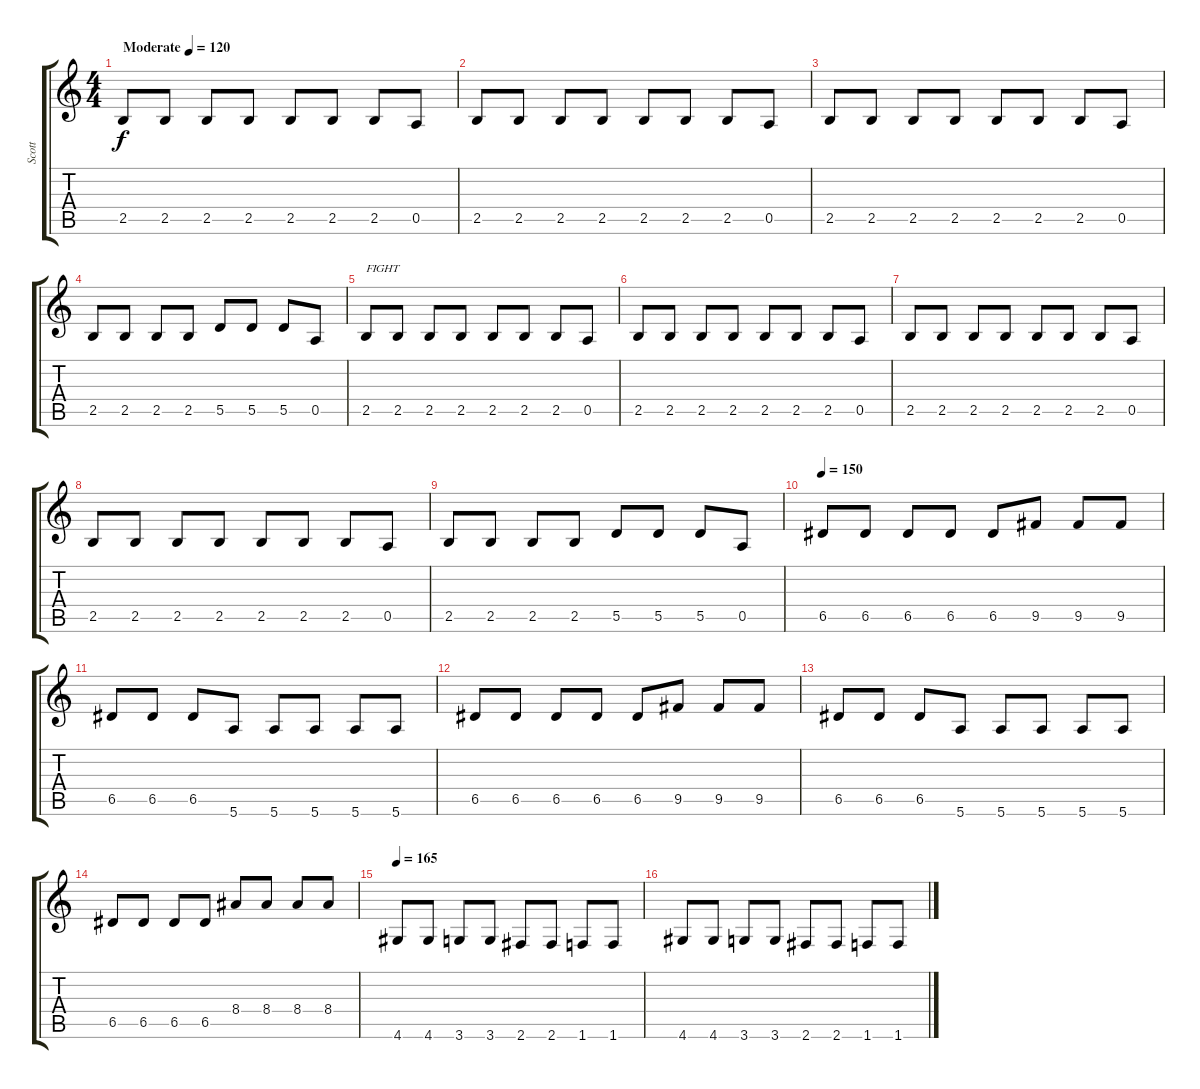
\track ("Scott" "Scott") {instrument electricbassfinger}
\staff {score tabs}
\tuning (E4 B3 G3 D3 A2 E2) {hide}
\ts (4 4)
\tempo (120 "Moderate")
\clef g2
\ks c
2.5.8{dy f instrument electricbassfinger} 2.5.8 2.5.8 2.5.8 2.5.8 2.5.8 2.5.8 0.5.8 |
2.5.8 2.5.8 2.5.8 2.5.8 2.5.8 2.5.8 2.5.8 0.5.8 |
2.5.8 2.5.8 2.5.8 2.5.8 2.5.8 2.5.8 2.5.8 0.5.8 |
2.5.8 2.5.8 2.5.8 2.5.8 5.5.8 5.5.8 5.5.8 0.5.8 |
2.5.8{txt "FIGHT"} 2.5.8 2.5.8 2.5.8 2.5.8 2.5.8 2.5.8 0.5.8 |
2.5.8 2.5.8 2.5.8 2.5.8 2.5.8 2.5.8 2.5.8 0.5.8 |
2.5.8 2.5.8 2.5.8 2.5.8 2.5.8 2.5.8 2.5.8 0.5.8 |
2.5.8 2.5.8 2.5.8 2.5.8 2.5.8 2.5.8 2.5.8 0.5.8 |
2.5.8 2.5.8 2.5.8 2.5.8 5.5.8 5.5.8 5.5.8 0.5.8 |
\tempo 150
6.5.8 6.5.8 6.5.8 6.5.8 6.5.8 9.5.8 9.5.8 9.5.8 |
6.5.8 6.5.8 6.5.8 5.6.8 5.6.8 5.6.8 5.6.8 5.6.8 |
6.5.8 6.5.8 6.5.8 6.5.8 6.5.8 9.5.8 9.5.8 9.5.8 |
6.5.8 6.5.8 6.5.8 5.6.8 5.6.8 5.6.8 5.6.8 5.6.8 |
6.5.8 6.5.8 6.5.8 6.5.8 8.4.8 8.4.8 8.4.8 8.4.8 |
\tempo 165
4.6.8 4.6.8 3.6.8 3.6.8 2.6.8 2.6.8 1.6.8 1.6.8 |
4.6.8 4.6.8 3.6.8 3.6.8 2.6.8 2.6.8 1.6.8 1.6.8
